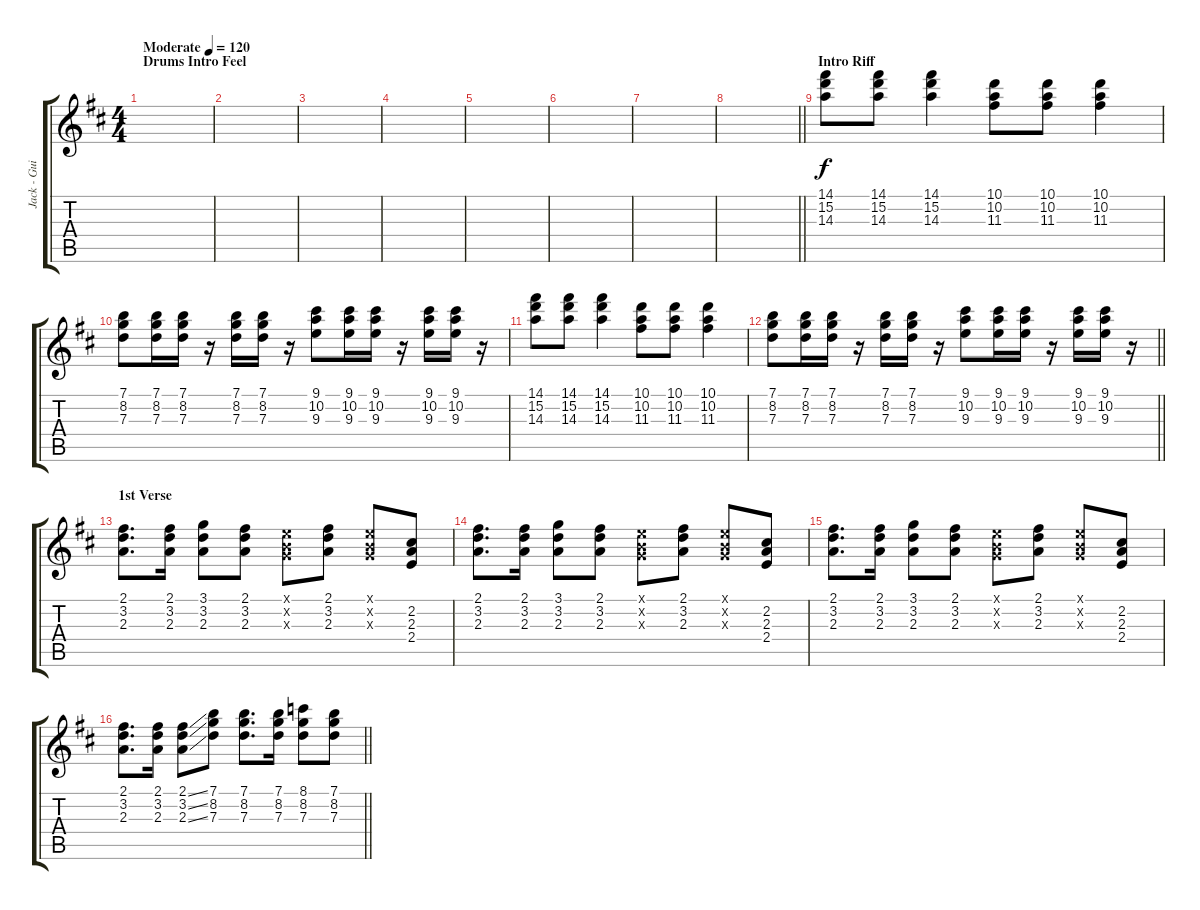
\track ("Jack - Guitar" "Jack - Gui") {instrument electricguitarjazz}
\staff {score tabs}
\tuning (E4 B3 G3 D3 A2 E2) {hide}
\ts (4 4)
\section ("" "Drums Intro Feel")
\tempo (120 "Moderate")
\clef g2
\ks d
|
|
|
|
|
|
|
\barLineRight lightlight
|
\section ("" "Intro Riff")
(14.1 15.2 14.3).8 (14.1 15.2 14.3).8 (14.1 15.2 14.3).4 (10.1 10.2 11.3).8 (10.1 10.2 11.3).8 (10.1 10.2 11.3).4 |
(7.1 8.2 7.3).8 (7.1 8.2 7.3).16 (7.1 8.2 7.3).16 r.16 (7.1 8.2 7.3).16 (7.1 8.2 7.3).16 r.16 (9.1 10.2 9.3).8 (9.1 10.2 9.3).16 (9.1 10.2 9.3).16 r.16 (9.1 10.2 9.3).16 (9.1 10.2 9.3).16 r.16 |
(14.1 15.2 14.3).8 (14.1 15.2 14.3).8 (14.1 15.2 14.3).4 (10.1 10.2 11.3).8 (10.1 10.2 11.3).8 (10.1 10.2 11.3).4 |
\barLineRight lightlight
(7.1 8.2 7.3).8 (7.1 8.2 7.3).16 (7.1 8.2 7.3).16 r.16 (7.1 8.2 7.3).16 (7.1 8.2 7.3).16 r.16 (9.1 10.2 9.3).8 (9.1 10.2 9.3).16 (9.1 10.2 9.3).16 r.16 (9.1 10.2 9.3).16 (9.1 10.2 9.3).16 r.16 |
\section ("" "1st Verse")
(2.1 3.2 2.3).8{d} (2.1 3.2 2.3).16 (3.1 3.2 2.3).8 (2.1 3.2 2.3).8 (0.1{x} 0.2{x} 0.3{x}).8 (2.1 3.2 2.3).8 (0.1{x} 0.2{x} 0.3{x}).8 (2.2 2.3 2.4).8 |
(2.1 3.2 2.3).8{d} (2.1 3.2 2.3).16 (3.1 3.2 2.3).8 (2.1 3.2 2.3).8 (0.1{x} 0.2{x} 0.3{x}).8 (2.1 3.2 2.3).8 (0.1{x} 0.2{x} 0.3{x}).8 (2.2 2.3 2.4).8 |
(2.1 3.2 2.3).8{d} (2.1 3.2 2.3).16 (3.1 3.2 2.3).8 (2.1 3.2 2.3).8 (0.1{x} 0.2{x} 0.3{x}).8 (2.1 3.2 2.3).8 (0.1{x} 0.2{x} 0.3{x}).8 (2.2 2.3 2.4).8 |
\barLineRight lightlight
(2.1 3.2 2.3).8{d} (2.1 3.2 2.3).16 (2.1{ss} 3.2{ss} 2.3{ss}).8 (7.1 8.2 7.3).8 (7.1 8.2 7.3).8{d} (7.1 8.2 7.3).16 (8.1 8.2 7.3).8 (7.1 8.2 7.3).8
